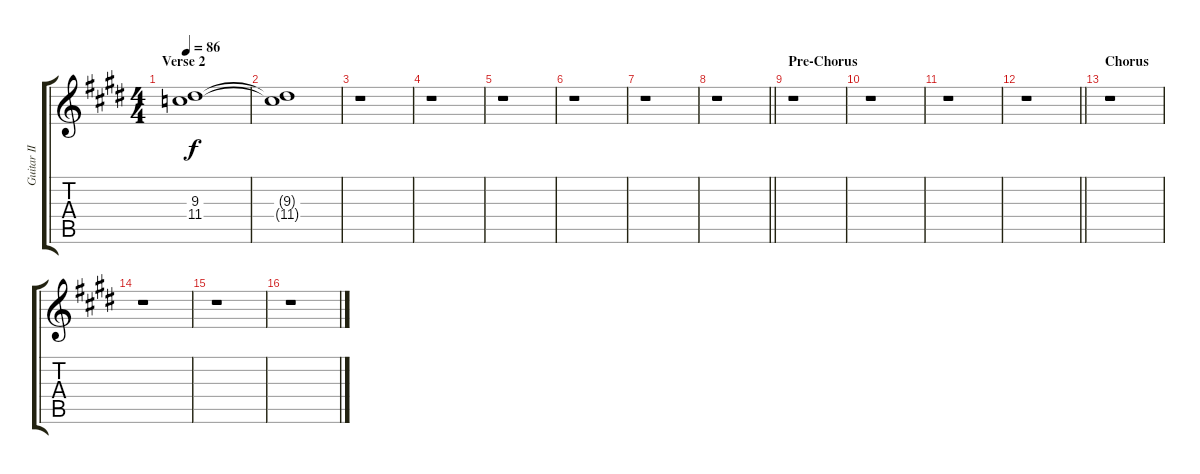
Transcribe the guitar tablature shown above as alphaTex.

\track ("Guitar II" "Guitar II") {instrument overdrivenguitar}
\staff {score tabs}
\tuning (Eb4 Bb3 Gb3 Db3 Ab2 Eb2) {hide}
\ts (4 4)
\section ("" "Verse 2")
\tempo 86
\clef g2
\ks e
(9.3 11.4).1{dy f} |
(9.3{t} 11.4{t}).1 |
r.1 |
r.1 |
r.1 |
r.1 |
r.1 |
\barLineRight lightlight
r.1 |
\section ("" "Pre-Chorus")
r.1 |
r.1 |
r.1 |
\barLineRight lightlight
r.1 |
\section ("" "Chorus")
r.1 |
r.1 |
r.1 |
r.1
